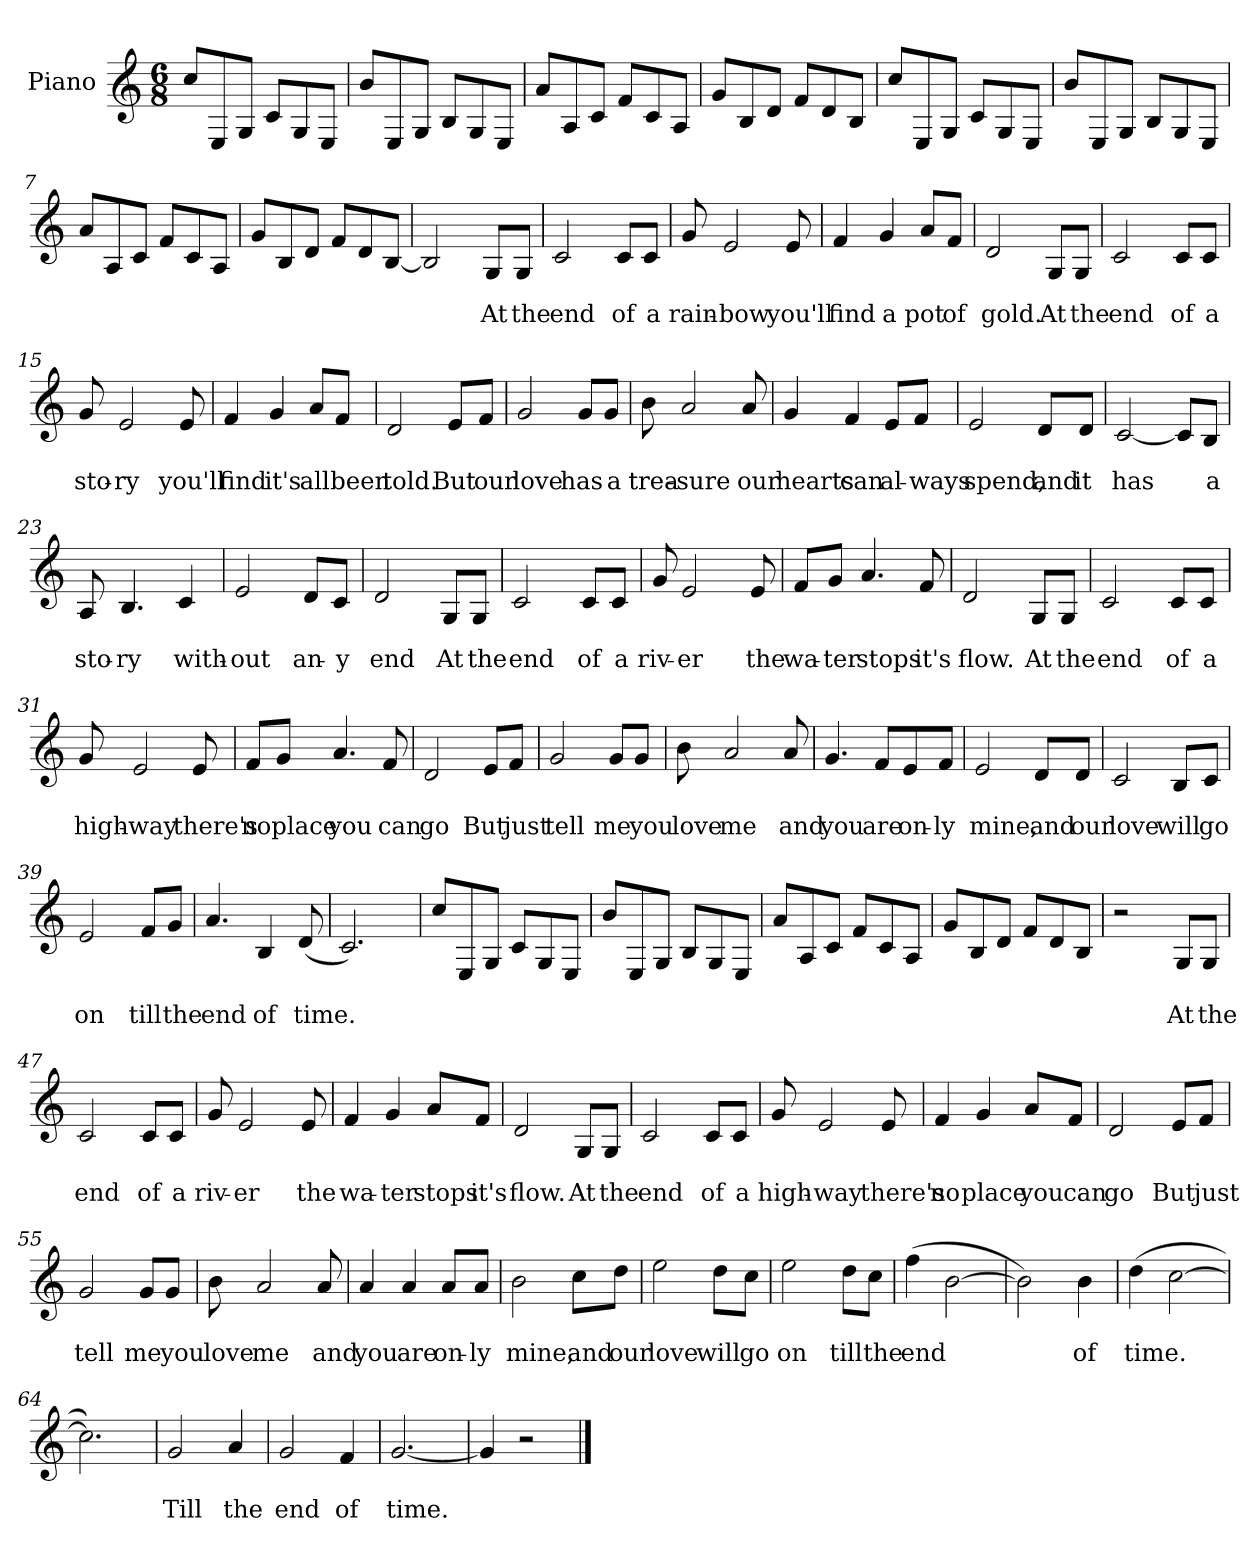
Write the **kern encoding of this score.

**kern	**text	**text	**text
*part1	*part1	*part1	*part1
*staff1	*staff1	*staff1	*staff1
*I"Piano	*	*	*
*I'Pno.	*	*	*
*clefG2	*	*	*
*k[]	*	*	*
*C:	*	*	*
*M6/8	*	*	*
=1	=1	=1	=1
8cc/L	.	.	.
8E/	.	.	.
8G/J	.	.	.
8c/L	.	.	.
8G/	.	.	.
8E/J	.	.	.
=2	=2	=2	=2
8b/L	.	.	.
8E/	.	.	.
8G/J	.	.	.
8B/L	.	.	.
8G/	.	.	.
8E/J	.	.	.
=3	=3	=3	=3
8a/L	.	.	.
8A/	.	.	.
8c/J	.	.	.
8f/L	.	.	.
8c/	.	.	.
8A/J	.	.	.
=4	=4	=4	=4
8g/L	.	.	.
8B/	.	.	.
8d/J	.	.	.
8f/L	.	.	.
8d/	.	.	.
8B/J	.	.	.
=5	=5	=5	=5
8cc/L	.	.	.
8E/	.	.	.
8G/J	.	.	.
8c/L	.	.	.
8G/	.	.	.
8E/J	.	.	.
=6	=6	=6	=6
8b/L	.	.	.
8E/	.	.	.
8G/J	.	.	.
8B/L	.	.	.
8G/	.	.	.
8E/J	.	.	.
!!LO:LB:g=z
=7	=7	=7	=7
8a/L	.	.	.
8A/	.	.	.
8c/J	.	.	.
8f/L	.	.	.
8c/	.	.	.
8A/J	.	.	.
=8	=8	=8	=8
8g/L	.	.	.
8B/	.	.	.
8d/J	.	.	.
8f/L	.	.	.
8d/	.	.	.
[8B/J	.	.	.
=9	=9	=9	=9
2B/]	.	.	.
8G/L	.	At	.
8G/J	.	the	.
=10	=10	=10	=10
2c/	.	end	.
8c/L	.	of	.
8c/J	.	a	.
=11	=11	=11	=11
8g/	.	rain-	.
2e/	.	-bow	.
8e/	.	you'll	.
=12	=12	=12	=12
4f/	.	find	.
4g/	.	a	.
8a/L	.	pot	.
8f/J	.	of	.
!!LO:LB:g=z
=13	=13	=13	=13
2d/	.	gold.	.
8G/L	.	At	.
8G/J	.	the	.
=14	=14	=14	=14
2c/	.	end	.
8c/L	.	of	.
8c/J	.	a	.
=15	=15	=15	=15
8g/	.	sto-	.
2e/	.	-ry	.
8e/	.	you'll	.
=16	=16	=16	=16
4f/	.	find	.
4g/	.	it's	.
8a/L	.	all	.
8f/J	.	been	.
=17	=17	=17	=17
2d/	.	told.	.
8e/L	.	But	.
8f/J	.	our	.
!!LO:LB:g=z
=18	=18	=18	=18
2g/	.	love	.
8g/L	.	has	.
8g/J	.	a	.
=19	=19	=19	=19
8b\	.	trea-	.
2a/	.	-sure	.
8a/	.	our	.
=20	=20	=20	=20
4g/	.	hearts	.
4f/	.	can	.
8e/L	.	al-	.
8f/J	.	-ways	.
=21	=21	=21	=21
2e/	.	spend,	.
8d/L	.	and	.
8d/J	.	it	.
=22	=22	=22	=22
[2c/	.	has	.
8c/L]	.	.	.
8B/J	.	a	.
!!LO:LB:g=z
=23	=23	=23	=23
8A/	.	sto-	.
4.B/	.	-ry	.
4c/	.	with-	.
=24	=24	=24	=24
2e/	.	-out	.
8d/L	.	an-	.
8c/J	.	-y	.
=25	=25	=25	=25
2d/	.	end	.
8G/L	.	At	.
8G/J	.	the	.
=26	=26	=26	=26
2c/	.	end	.
8c/L	.	of	.
8c/J	.	a	.
=27	=27	=27	=27
8g/	.	riv-	.
2e/	.	-er	.
8e/	.	the	.
=28	=28	=28	=28
8f/L	.	wa-	.
8g/J	.	-ter	.
4.a/	.	stops	.
8f/	.	it's	.
!!LO:LB:g=z
=29	=29	=29	=29
2d/	.	flow.	.
8G/L	.	At	.
8G/J	.	the	.
=30	=30	=30	=30
2c/	.	end	.
8c/L	.	of	.
8c/J	.	a	.
=31	=31	=31	=31
8g/	.	high-	.
2e/	.	-way	.
8e/	.	there's	.
=32	=32	=32	=32
8f/L	.	no	.
8g/J	.	place	.
4.a/	.	you	.
8f/	.	can	.
=33	=33	=33	=33
2d/	.	go	.
8e/L	.	But	.
8f/J	.	just	.
!!LO:LB:g=z
=34	=34	=34	=34
2g/	.	tell	.
8g/L	.	me	.
8g/J	.	you	.
=35	=35	=35	=35
8b\	.	love	.
2a/	.	me	.
8a/	.	and	.
=36	=36	=36	=36
4.g/	.	you	.
8f/L	.	are	.
8e/	.	on-	.
8f/J	.	-ly	.
=37	=37	=37	=37
2e/	.	mine,	.
8d/L	.	and	.
8d/J	.	our	.
=38	=38	=38	=38
2c/	.	love	.
8B/L	.	will	.
8c/J	.	go	.
!!LO:PB:g=z
=39	=39	=39	=39
2e/	.	on	.
8f/L	.	till	.
8g/J	.	the	.
=40	=40	=40	=40
4.a/	.	end	.
4B/	.	of	.
(8d/	.	time.	.
=41	=41	=41	=41
2.c/)	.	.	.
=42	=42	=42	=42
8cc/L	.	.	.
8E/	.	.	.
8G/J	.	.	.
8c/L	.	.	.
8G/	.	.	.
8E/J	.	.	.
=43	=43	=43	=43
8b/L	.	.	.
8E/	.	.	.
8G/J	.	.	.
8B/L	.	.	.
8G/	.	.	.
8E/J	.	.	.
=44	=44	=44	=44
8a/L	.	.	.
8A/	.	.	.
8c/J	.	.	.
8f/L	.	.	.
8c/	.	.	.
8A/J	.	.	.
!!LO:LB:g=z
=45	=45	=45	=45
8g/L	.	.	.
8B/	.	.	.
8d/J	.	.	.
8f/L	.	.	.
8d/	.	.	.
8B/J	.	.	.
=46	=46	=46	=46
2r	.	.	.
8G/L	.	At	.
8G/J	.	the	.
=47	=47	=47	=47
2c/	.	end	.
8c/L	.	of	.
8c/J	.	a	.
=48	=48	=48	=48
8g/	.	riv-	.
2e/	.	-er	.
8e/	.	the	.
=49	=49	=49	=49
4f/	.	wa-	.
4g/	.	-ter	.
8a/L	.	stops	.
8f/J	.	it's	.
=50	=50	=50	=50
2d/	.	flow.	.
8G/L	.	At	.
8G/J	.	the	.
!!LO:LB:g=z
=51	=51	=51	=51
2c/	.	end	.
8c/L	.	of	.
8c/J	.	a	.
=52	=52	=52	=52
8g/	.	high-	.
2e/	.	-way	.
8e/	.	there's	.
=53	=53	=53	=53
4f/	.	no	.
4g/	.	place	.
8a/L	.	you	.
8f/J	.	can	.
=54	=54	=54	=54
2d/	.	go	.
8e/L	.	But	.
8f/J	.	just	.
=55	=55	=55	=55
2g/	.	tell	.
8g/L	.	me	.
8g/J	.	you	.
!!LO:LB:g=z
=56	=56	=56	=56
8b\	.	love	.
2a/	.	me	.
8a/	.	and	.
=57	=57	=57	=57
4a/	.	you	.
4a/	.	are	.
8a/L	.	on-	.
8a/J	.	-ly	.
=58	=58	=58	=58
2b\	.	mine,	.
8cc\L	.	and	.
8dd\J	.	our	.
=59	=59	=59	=59
2ee\	.	love	.
8dd\L	.	will	.
8cc\J	.	go	.
=60	=60	=60	=60
2ee\	.	on	.
8dd\L	.	till	.
8cc\J	.	the	.
=61	=61	=61	=61
(4ff\	.	end	.
[2b\	.	.	.
=62	=62	=62	=62
2b\])	.	.	.
4b\	.	of	.
!!LO:LB:g=z
=63	=63	=63	=63
(4dd\	.	time.	.
[2cc\	.	.	.
=64	=64	=64	=64
2.cc\])	.	.	.
=65	=65	=65	=65
2g/	.	Till	.
4a/	.	the	.
=66	=66	=66	=66
2g/	.	end	.
4f/	.	of	.
=67	=67	=67	=67
[2.g/	.	time.	.
=68	=68	=68	=68
4g/]	.	.	.
2r	.	.	.
==	==	==	==
*-	*-	*-	*-
